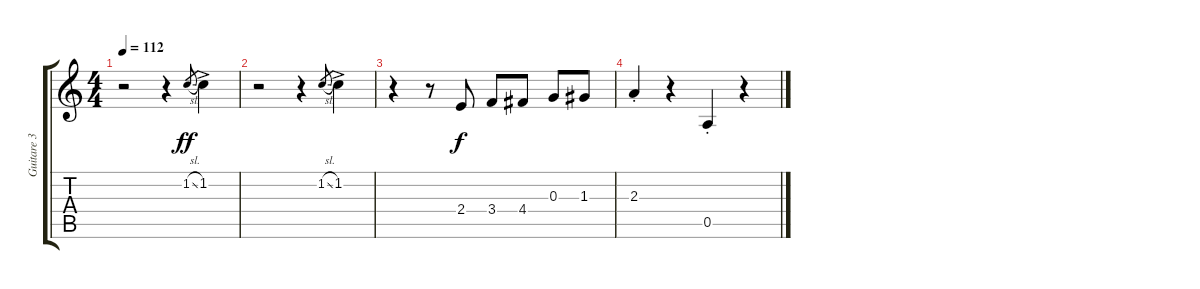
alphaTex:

\track ("Guitare 3" "Guitare 3") {instrument acousticguitarnylon}
\staff {score tabs}
\tuning (E4 B3 G3 D3 A2 E2) {hide}
\ts (4 4)
\tempo 112
\clef g2
\ks c
r.2{dy ff} r.4 1.2{sl}.8{gr} 1.2{ac}.4 |
r.2 r.4 1.2{sl}.8{gr} 1.2{ac}.4 |
r.4 r.8 2.4.8{dy f} 3.4.8 4.4.8 0.3.8 1.3.8 |
2.3{st}.4 r.4 0.5{st}.4 r.4
